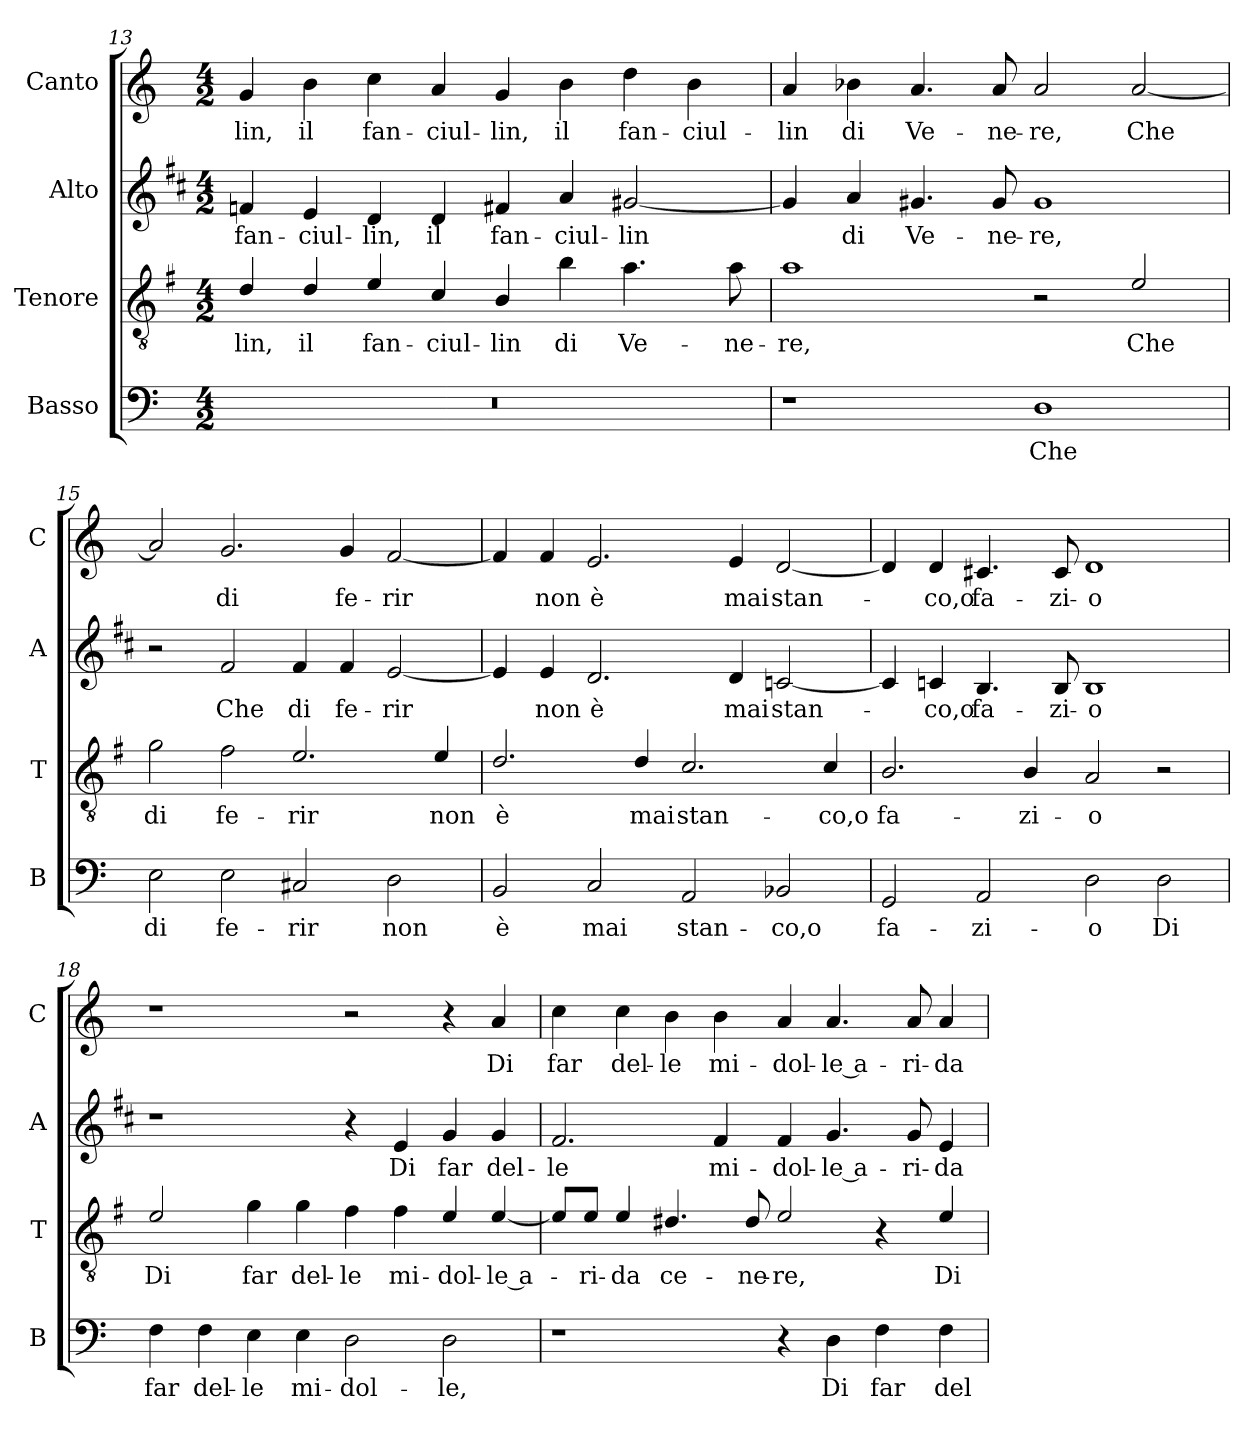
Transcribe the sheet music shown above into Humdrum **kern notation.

**kern	**text	**kern	**text	**kern	**text	**kern	**text
*part4	*part4	*part3	*part3	*part2	*part2	*part1	*part1
*staff4	*staff4	*staff3	*staff3	*staff2	*staff2	*staff1	*staff1
*I"Basso	*	*I"Tenore	*	*I"Alto	*	*I"Canto	*
*I'B	*	*I'T	*	*I'A	*	*I'C	*
*clefF4	*	*clefGv2	*	*clefG2	*	*clefG2	*
*	*	*ITrd4c7	*	*ITrd1c2	*	*	*
*k[]	*	*k[]	*	*k[]	*	*k[]	*
*C:	*	*C:	*	*C:	*	*C:	*
*M4/2	*	*M4/2	*	*M4/2	*	*M4/2	*
=13	=13	=13	=13	=13	=13	=13	=13
!	!	!	!LO:LY:b	!	!LO:LY:b	!	!LO:LY:b
0r	.	4G/	-lin,	4e-X/	fan-	4g/	-lin,
!	!	!	!LO:LY:b	!	!LO:LY:b	!	!LO:LY:b
.	.	4G/	il	4d/	-ciul-	4b\	il
!	!	!	!LO:LY:b	!	!LO:LY:b	!	!LO:LY:b
.	.	4A/	fan-	4c/	-lin,	4cc\	fan-
!	!	!	!LO:LY:b	!	!LO:LY:b	!	!LO:LY:b
.	.	4F/	-ciul-	4c/	il	4a/	-ciul-
!	!	!	!LO:LY:b	!	!LO:LY:b	!	!LO:LY:b
.	.	4E/	-lin	4en/	fan-	4g/	-lin,
!	!	!	!LO:LY:b	!	!LO:LY:b	!	!LO:LY:b
.	.	4e\	di	4g/	-ciul-	4b\	il
!	!	!	!LO:LY:b	!	!LO:LY:b	!	!LO:LY:b
.	.	4.d\	Ve-	[2f#X/	-lin	4dd\	fan-
!	!	!	!	!	!	!	!LO:LY:b
.	.	.	.	.	.	4b\	-ciul-
!	!	!	!LO:LY:b	!	!	!	!
.	.	8d\	-ne-	.	.	.	.
!!LO:LB:g=z
=14	=14	=14	=14	=14	=14	=14	=14
!	!	!	!LO:LY:b	!	!	!	!LO:LY:b
1r	.	1d	-re,	4f#/]	.	4a/	-lin
!	!	!	!	!	!LO:LY:b	!	!LO:LY:b
.	.	.	.	4g/	di	4b-X\	di
!	!	!	!	!	!LO:LY:b	!	!LO:LY:b
.	.	.	.	4.f#X/	Ve-	4.a/	Ve-
!	!	!	!	!	!LO:LY:b	!	!LO:LY:b
.	.	.	.	8f#/	-ne-	8a/	-ne-
!	!LO:LY:b	!	!	!	!LO:LY:b	!	!LO:LY:b
1D	Che	2r	.	1f#	-re,	2a/	-re,
!	!	!	!LO:LY:b	!	!	!	!LO:LY:b
.	.	2A/	Che	.	.	[2a/	Che
=15	=15	=15	=15	=15	=15	=15	=15
!	!LO:LY:b	!	!LO:LY:b	!	!	!	!
2E\	di	2c\	di	2r	.	2a/]	.
!	!LO:LY:b	!	!LO:LY:b	!	!LO:LY:b	!	!LO:LY:b
2E\	fe-	2B\	fe-	2e/	Che	2.g/	di
!	!LO:LY:b	!	!LO:LY:b	!	!LO:LY:b	!	!
2C#X/	-rir	2.A/	-rir	4e/	di	.	.
!	!	!	!	!	!LO:LY:b	!	!LO:LY:b
.	.	.	.	4e/	fe-	4g/	fe-
!	!LO:LY:b	!	!	!	!LO:LY:b	!	!LO:LY:b
2D\	non	.	.	[2d/	-rir	[2f/	-rir
!	!	!	!LO:LY:b	!	!	!	!
.	.	4A/	non	.	.	.	.
=16	=16	=16	=16	=16	=16	=16	=16
!	!LO:LY:b	!	!LO:LY:b	!	!	!	!
2BB/	è	2.G/	è	4d/]	.	4f/]	.
!	!	!	!	!	!LO:LY:b	!	!LO:LY:b
.	.	.	.	4d/	non	4f/	non
!	!LO:LY:b	!	!	!	!LO:LY:b	!	!LO:LY:b
2C/	mai	.	.	2.c/	è	2.e/	è
!	!	!	!LO:LY:b	!	!	!	!
.	.	4G/	mai	.	.	.	.
!	!LO:LY:b	!	!LO:LY:b	!	!	!	!
2AA/	stan-	2.F/	stan-	.	.	.	.
!	!	!	!	!	!LO:LY:b	!	!LO:LY:b
.	.	.	.	4c/	mai	4e/	mai
!	!LO:LY:b	!	!	!	!LO:LY:b	!	!LO:LY:b
2BB-X/	-co,o	.	.	[2B-X/	stan-	[2d/	stan-
!	!	!	!LO:LY:b	!	!	!	!
.	.	4F/	-co,o	.	.	.	.
=17	=17	=17	=17	=17	=17	=17	=17
!	!LO:LY:b	!	!LO:LY:b	!	!	!	!
2GG/	fa-	2.E/	fa-	4B-/]	.	4d/]	.
!	!	!	!	!	!LO:LY:b	!	!LO:LY:b
.	.	.	.	4B-X/	-co,o	4d/	-co,o
!	!LO:LY:b	!	!	!	!LO:LY:b	!	!LO:LY:b
2AA/	-zi-	.	.	4.A/	fa-	4.c#X/	fa-
!	!	!	!LO:LY:b	!	!	!	!
.	.	4E/	-zi-	.	.	.	.
!	!	!	!	!	!LO:LY:b	!	!LO:LY:b
.	.	.	.	8A/	-zi-	8c#/	-zi-
!	!LO:LY:b	!	!LO:LY:b	!	!LO:LY:b	!	!LO:LY:b
2D\	-o	2D/	-o	1A	-o	1d	-o
!	!LO:LY:b	!	!	!	!	!	!
2D\	Di	2r	.	.	.	.	.
!!LO:LB:g=z
=18	=18	=18	=18	=18	=18	=18	=18
!	!LO:LY:b	!	!LO:LY:b	!	!	!	!
4F\	far	2A/	Di	1r	.	1r	.
!	!LO:LY:b	!	!	!	!	!	!
4F\	del-	.	.	.	.	.	.
!	!LO:LY:b	!	!LO:LY:b	!	!	!	!
4E\	-le	4c\	far	.	.	.	.
!	!LO:LY:b	!	!LO:LY:b	!	!	!	!
4E\	mi-	4c\	del-	.	.	.	.
!	!LO:LY:b	!	!LO:LY:b	!	!	!	!
2D\	-dol-	4B\	-le	4r	.	2r	.
!	!	!	!LO:LY:b	!	!LO:LY:b	!	!
.	.	4B\	mi-	4d/	Di	.	.
!	!LO:LY:b	!	!LO:LY:b	!	!LO:LY:b	!	!
2D\	-le,	4A/	-dol-	4f/	far	4r	.
!	!	!	!LO:LY:b	!	!LO:LY:b	!	!LO:LY:b
.	.	[4A/	-le a-	4f/	del-	4a/	Di
=19	=19	=19	=19	=19	=19	=19	=19
!	!	!	!	!	!LO:LY:b	!	!LO:LY:b
1r	.	8A/L]	.	2.e/	-le	4cc\	far
!	!	!	!LO:LY:b	!	!	!	!
.	.	8A/J	-ri-	.	.	.	.
!	!	!	!LO:LY:b	!	!	!	!LO:LY:b
.	.	4A/	-da	.	.	4cc\	del-
!	!	!	!LO:LY:b	!	!	!	!LO:LY:b
.	.	4.G#X/	ce-	.	.	4b\	-le
!	!	!	!	!	!LO:LY:b	!	!LO:LY:b
.	.	.	.	4e/	mi-	4b\	mi-
!	!	!	!LO:LY:b	!	!	!	!
.	.	8G#/	-ne-	.	.	.	.
!	!	!	!LO:LY:b	!	!LO:LY:b	!	!LO:LY:b
4r	.	2A/	-re,	4e/	-dol-	4a/	-dol-
!	!LO:LY:b	!	!	!	!LO:LY:b	!	!LO:LY:b
4D\	Di	.	.	4.f/	-le a-	4.a/	-le a-
!	!LO:LY:b	!	!	!	!	!	!
4F\	far	4r	.	.	.	.	.
!	!	!	!	!	!LO:LY:b	!	!LO:LY:b
.	.	.	.	8f/	-ri-	8a/	-ri-
!	!LO:LY:b	!	!LO:LY:b	!	!LO:LY:b	!	!LO:LY:b
4F\	del-	4A/	Di	4d/	-da	4a/	-da
=	=	=	=	=	=	=	=
*-	*-	*-	*-	*-	*-	*-	*-
